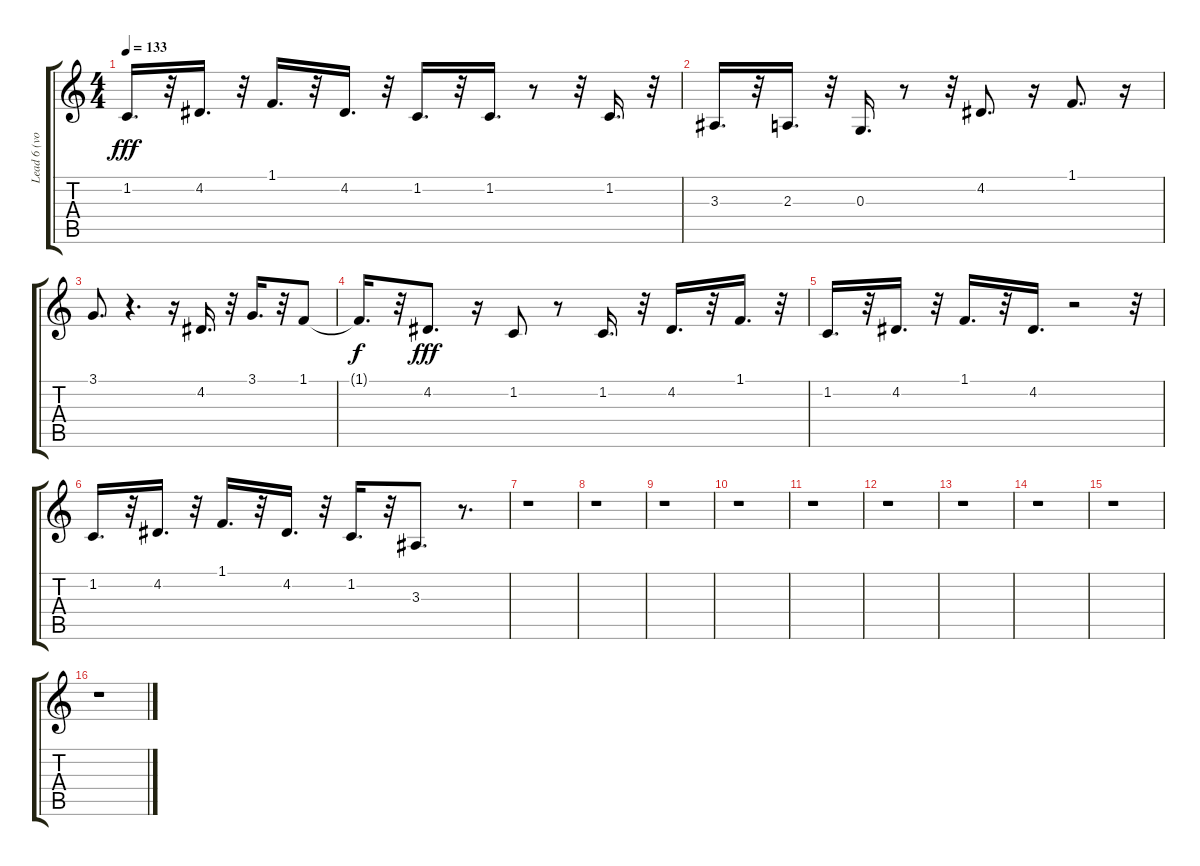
\track ("Lead 6 (voice)" "Lead 6 (vo") {instrument clarinet}
\staff {score tabs}
\tuning (E4 B3 G3 D3 A2 E2) {hide}
\ts (4 4)
\tempo 133
\clef g2
\ks c
1.2.16{d dy fff} r.32 4.2.16{d} r.32 1.1.16{d} r.32 4.2.16{d} r.32 1.2.16{d} r.32 1.2.16{d} r.8 r.32 1.2.16{d} r.32 |
3.3.16{d} r.32 2.3.16{d} r.32 0.3.16{d} r.8 r.32 4.2.8{d} r.16 1.1.8{d} r.16 |
3.1.8{d} r.4{d} r.16 4.2.16{d} r.32 3.1.16{d} r.32 1.1.8 |
1.1{t}.16{d dy f} r.32 4.2.8{d dy fff} r.16 1.2.8 r.8 1.2.16{d} r.32 4.2.16{d} r.32 1.1.16{d} r.32 |
1.2.16{d} r.32 4.2.16{d} r.32 1.1.16{d} r.32 4.2.16{d} r.2 r.32 |
1.2.16{d} r.32 4.2.16{d} r.32 1.1.16{d} r.32 4.2.16{d} r.32 1.2.16{d} r.32 3.3.8{d} r.8{d} |
r.1 |
r.1 |
r.1 |
r.1 |
r.1 |
r.1 |
r.1 |
r.1 |
r.1 |
r.1
